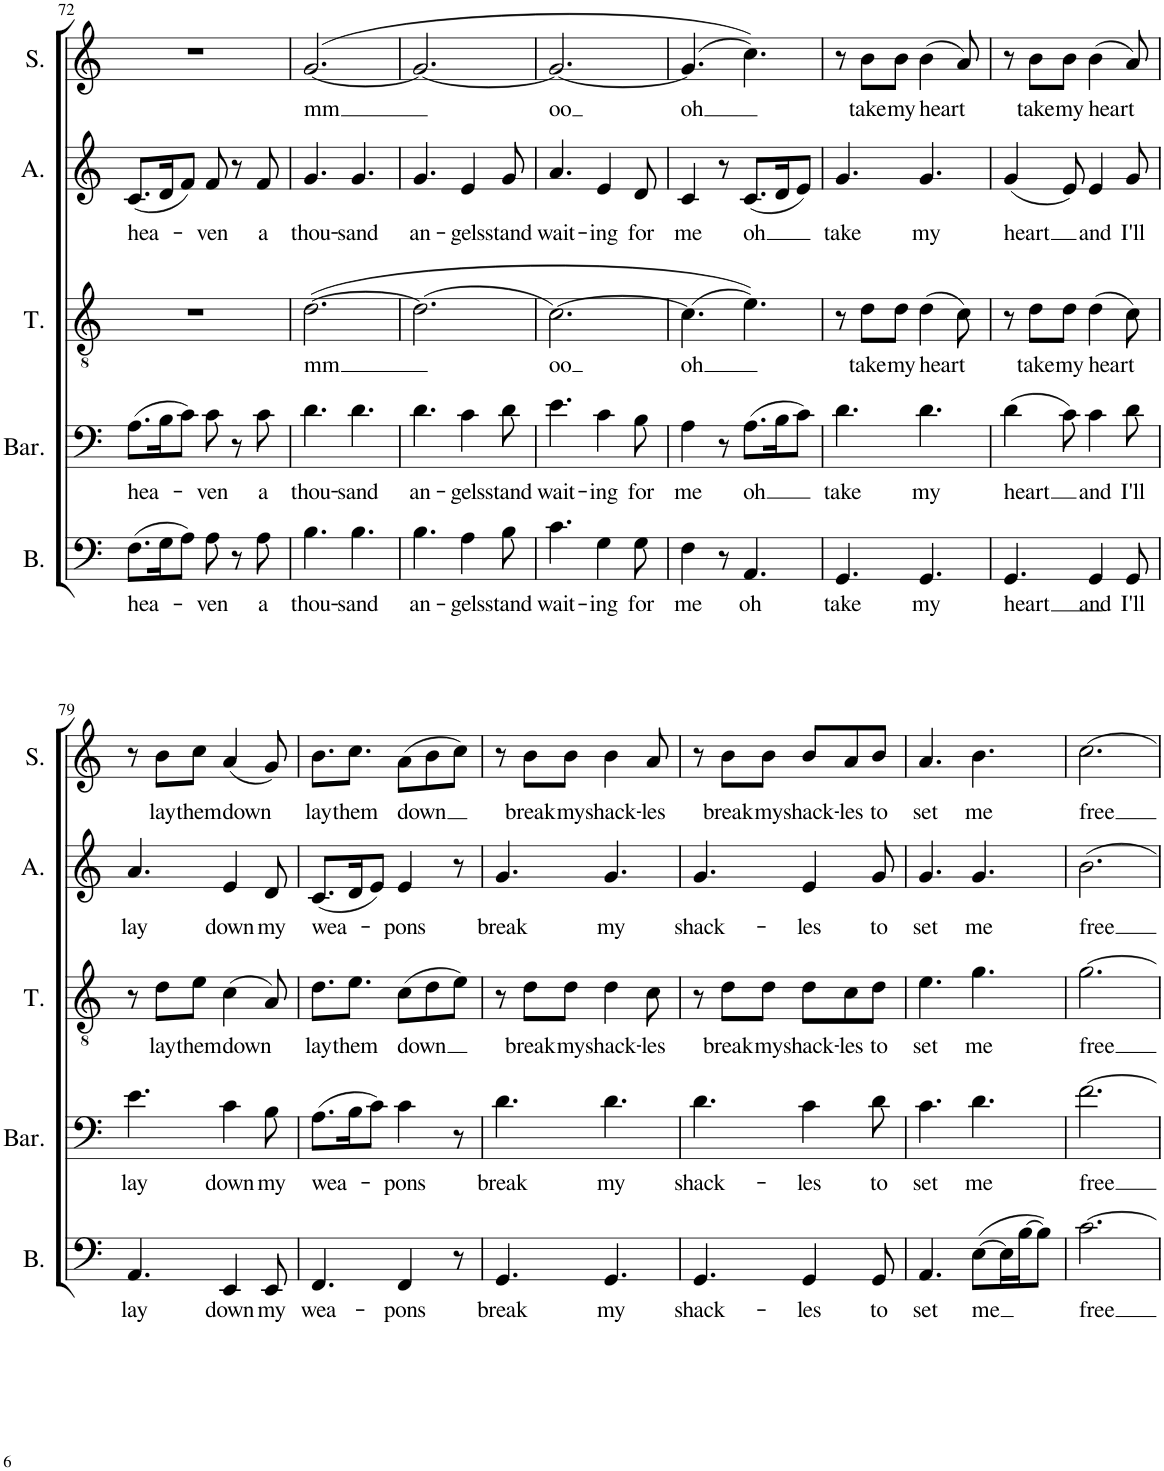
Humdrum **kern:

**kern	**text	**kern	**text	**kern	**text	**kern	**text	**kern	**text
*part5	*part5	*part4	*part4	*part3	*part3	*part2	*part2	*part1	*part1
*staff5	*staff5	*staff4	*staff4	*staff3	*staff3	*staff2	*staff2	*staff1	*staff1
*I"Bass	*	*I"Baritone	*	*I"Tenor	*	*I"Alto	*	*I"Soprano	*
*I'B.	*	*I'Bar.	*	*I'T.	*	*I'A.	*	*I'S.	*
!!LO:PB:g=z
*clefF4	*	*clefF4	*	*clefGv2	*	*clefG2	*	*clefG2	*
*k[]	*	*k[]	*	*k[]	*	*k[]	*	*k[]	*
*M6/8	*	*M6/8	*	*M6/8	*	*M6/8	*	*M6/8	*
=72	=72	=72	=72	=72	=72	=72	=72	=72	=72
!	!LO:LY:b	!	!LO:LY:b	!	!	!	!LO:LY:b	!	!
(8.F\L	hea-	(8.A\L	hea-	2.r	.	(8.c/L	hea-	2.r	.
16G\K	.	16B\K	.	.	.	16d/K	.	.	.
8A\J)	.	8c\J)	.	.	.	8f/J)	.	.	.
!	!LO:LY:b	!	!LO:LY:b	!	!	!	!LO:LY:b	!	!
8A\	-ven	8c\	-ven	.	.	8f/	-ven	.	.
8r	.	8r	.	.	.	8r	.	.	.
!	!LO:LY:b	!	!LO:LY:b	!	!	!	!LO:LY:b	!	!
8A\	a	8c\	a	.	.	8f/	a	.	.
=73	=73	=73	=73	=73	=73	=73	=73	=73	=73
!	!LO:LY:b	!	!LO:LY:b	!	!LO:LY:b	!	!LO:LY:b	!	!LO:LY:b
4.B\	thou-	4.d\	thou-	([2.d\	mm	4.g/	thou-	([2.g/	mm
!	!LO:LY:b	!	!LO:LY:b	!	!	!	!LO:LY:b	!	!
4.B\	-sand	4.d\	-sand	.	.	4.g/	-sand	.	.
=74	=74	=74	=74	=74	=74	=74	=74	=74	=74
!	!LO:LY:b	!	!LO:LY:b	!	!	!	!LO:LY:b	!	!
4.B\	an-	4.d\	an-	(2.d\]	.	4.g/	an-	2.g/_	.
!	!LO:LY:b	!	!LO:LY:b	!	!	!	!LO:LY:b	!	!
4A\	-gels	4c\	-gels	.	.	4e/	-gels	.	.
!	!LO:LY:b	!	!LO:LY:b	!	!	!	!LO:LY:b	!	!
8B\	stand	8d\	stand	.	.	8g/	stand	.	.
=75	=75	=75	=75	=75	=75	=75	=75	=75	=75
!	!LO:LY:b	!	!LO:LY:b	!	!LO:LY:b	!	!LO:LY:b	!	!LO:LY:b
4.c\	wait-	4.e\	wait-	[2.c\)	oo	4.a/	wait-	2.g/_	oo
!	!LO:LY:b	!	!LO:LY:b	!	!	!	!LO:LY:b	!	!
4G\	-ing	4c\	-ing	.	.	4e/	-ing	.	.
!	!LO:LY:b	!	!LO:LY:b	!	!	!	!LO:LY:b	!	!
8G\	for	8B\	for	.	.	8d/	for	.	.
=76	=76	=76	=76	=76	=76	=76	=76	=76	=76
!	!LO:LY:b	!	!LO:LY:b	!	!LO:LY:b	!	!LO:LY:b	!	!LO:LY:b
4F\	me	4A\	me	(4.c\]	oh	4c/	me	(4.g/]	oh
8r	.	8r	.	.	.	8r	.	.	.
!	!LO:LY:b	!	!LO:LY:b	!	!	!	!LO:LY:b	!	!
4.AA/	oh	(8.A\L	oh	4.e\))	.	(8.c/L	oh	4.cc\))	.
.	.	16B\K	.	.	.	16d/K	.	.	.
.	.	8c\J)	.	.	.	8e/J)	.	.	.
=77	=77	=77	=77	=77	=77	=77	=77	=77	=77
!	!LO:LY:b	!	!LO:LY:b	!	!	!	!LO:LY:b	!	!
4.GG/	take	4.d\	take	8r	.	4.g/	take	8r	.
!	!	!	!	!	!LO:LY:b	!	!	!	!LO:LY:b
.	.	.	.	8d\L	take	.	.	8b\L	take
!	!	!	!	!	!LO:LY:b	!	!	!	!LO:LY:b
.	.	.	.	8d\J	my	.	.	8b\J	my
!	!LO:LY:b	!	!LO:LY:b	!	!LO:LY:b	!	!LO:LY:b	!	!LO:LY:b
4.GG/	my	4.d\	my	(4d\	heart	4.g/	my	(4b\	heart
.	.	.	.	8c\)	.	.	.	8a/)	.
=78	=78	=78	=78	=78	=78	=78	=78	=78	=78
!	!LO:LY:b	!	!LO:LY:b	!	!	!	!LO:LY:b	!	!
4.GG/	heart	(4d\	heart	8r	.	(4g/	heart	8r	.
!	!	!	!	!	!LO:LY:b	!	!	!	!LO:LY:b
.	.	.	.	8d\L	take	.	.	8b\L	take
!	!	!	!	!	!LO:LY:b	!	!	!	!LO:LY:b
.	.	8c\)	.	8d\J	my	8e/)	.	8b\J	my
!	!LO:LY:b	!	!LO:LY:b	!	!LO:LY:b	!	!LO:LY:b	!	!LO:LY:b
4GG/	and	4c\	and	(4d\	heart	4e/	and	(4b\	heart
!	!LO:LY:b	!	!LO:LY:b	!	!	!	!LO:LY:b	!	!
8GG/	I'll	8d\	I'll	8c\)	.	8g/	I'll	8a/)	.
!!LO:LB:g=z
=79	=79	=79	=79	=79	=79	=79	=79	=79	=79
!	!LO:LY:b	!	!LO:LY:b	!	!	!	!LO:LY:b	!	!
4.AA/	lay	4.e\	lay	8r	.	4.a/	lay	8r	.
!	!	!	!	!	!LO:LY:b	!	!	!	!LO:LY:b
.	.	.	.	8d\L	lay	.	.	8b\L	lay
!	!	!	!	!	!LO:LY:b	!	!	!	!LO:LY:b
.	.	.	.	8e\J	them	.	.	8cc\J	them
!	!LO:LY:b	!	!LO:LY:b	!	!LO:LY:b	!	!LO:LY:b	!	!LO:LY:b
4EE/	down	4c\	down	(4c\	down	4e/	down	(4a/	down
!	!LO:LY:b	!	!LO:LY:b	!	!	!	!LO:LY:b	!	!
8EE/	my	8B\	my	8A/)	.	8d/	my	8g/)	.
=80	=80	=80	=80	=80	=80	=80	=80	=80	=80
!	!LO:LY:b	!	!LO:LY:b	!	!LO:LY:b	!	!LO:LY:b	!	!LO:LY:b
4.FF/	wea-	(8.A\L	wea-	8.d\L	lay	(8.c/L	wea-	8.b\L	lay
!	!	!	!	!	!LO:LY:b	!	!	!	!LO:LY:b
.	.	16B\K	.	8.e\J	them	16d/K	.	8.cc\J	them
.	.	8c\J)	.	.	.	8e/J)	.	.	.
!	!LO:LY:b	!	!LO:LY:b	!	!LO:LY:b	!	!LO:LY:b	!	!LO:LY:b
4FF/	-pons	4c\	-pons	(8c\L	down	4e/	-pons	(8a\L	down
.	.	.	.	8d\	.	.	.	8b\	.
8r	.	8r	.	8e\J)	.	8r	.	8cc\J)	.
=81	=81	=81	=81	=81	=81	=81	=81	=81	=81
!	!LO:LY:b	!	!LO:LY:b	!	!	!	!LO:LY:b	!	!
4.GG/	break	4.d\	break	8r	.	4.g/	break	8r	.
!	!	!	!	!	!LO:LY:b	!	!	!	!LO:LY:b
.	.	.	.	8d\L	break	.	.	8b\L	break
!	!	!	!	!	!LO:LY:b	!	!	!	!LO:LY:b
.	.	.	.	8d\J	my	.	.	8b\J	my
!	!LO:LY:b	!	!LO:LY:b	!	!LO:LY:b	!	!LO:LY:b	!	!LO:LY:b
4.GG/	my	4.d\	my	4d\	shack-	4.g/	my	4b\	shack-
!	!	!	!	!	!LO:LY:b	!	!	!	!LO:LY:b
.	.	.	.	8c\	-les	.	.	8a/	-les
=82	=82	=82	=82	=82	=82	=82	=82	=82	=82
!	!LO:LY:b	!	!LO:LY:b	!	!	!	!LO:LY:b	!	!
4.GG/	shack-	4.d\	shack-	8r	.	4.g/	shack-	8r	.
!	!	!	!	!	!LO:LY:b	!	!	!	!LO:LY:b
.	.	.	.	8d\L	break	.	.	8b\L	break
!	!	!	!	!	!LO:LY:b	!	!	!	!LO:LY:b
.	.	.	.	8d\J	my	.	.	8b\J	my
!	!LO:LY:b	!	!LO:LY:b	!	!LO:LY:b	!	!LO:LY:b	!	!LO:LY:b
4GG/	-les	4c\	-les	8d\L	shack-	4e/	-les	8b/L	shack-
!	!	!	!	!	!LO:LY:b	!	!	!	!LO:LY:b
.	.	.	.	8c\	-les	.	.	8a/	-les
!	!LO:LY:b	!	!LO:LY:b	!	!LO:LY:b	!	!LO:LY:b	!	!LO:LY:b
8GG/	to	8d\	to	8d\J	to	8g/	to	8b/J	to
=83	=83	=83	=83	=83	=83	=83	=83	=83	=83
!	!LO:LY:b	!	!LO:LY:b	!	!LO:LY:b	!	!LO:LY:b	!	!LO:LY:b
4.AA/	set	4.c\	set	4.e\	set	4.g/	set	4.a/	set
!	!LO:LY:b	!	!LO:LY:b	!	!LO:LY:b	!	!LO:LY:b	!	!LO:LY:b
([8E\L	me	4.d\	me	4.g\	me	4.g/	me	4.b\	me
16E\L]	.	.	.	.	.	.	.	.	.
[16B\J	.	.	.	.	.	.	.	.	.
8B\J])	.	.	.	.	.	.	.	.	.
=84	=84	=84	=84	=84	=84	=84	=84	=84	=84
!	!LO:LY:b	!	!LO:LY:b	!	!LO:LY:b	!	!LO:LY:b	!	!LO:LY:b
[2.c\	free	[2.f\	free	[2.g\	free	2.b\	free	[2.cc\	free
=	=	=	=	=	=	=	=	=	=
*-	*-	*-	*-	*-	*-	*-	*-	*-	*-
